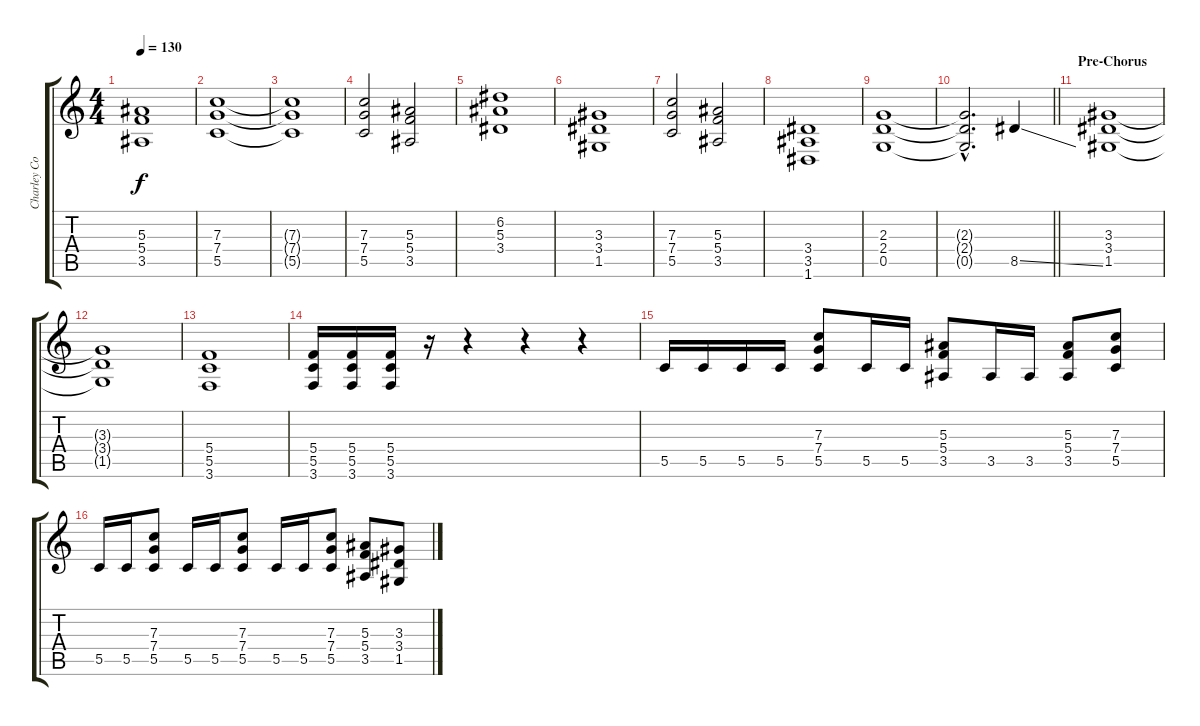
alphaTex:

\track ("Charley Corbiaux (Guitar 1)" "Charley Co") {instrument distortionguitar}
\staff {score tabs}
\tuning (D4 A3 F3 C3 G2 D2) {hide}
\ts (4 4)
\tempo 130
\clef g2
\ks c
(5.3 5.4 3.5).1{dy f} |
(7.3 7.4 5.5).1 |
(7.3{t} 7.4{t} 5.5{t}).1 |
(7.3 7.4 5.5).2 (5.3 5.4 3.5).2 |
(6.2 5.3 3.4).1 |
(3.3 3.4 1.5).1 |
(7.3 7.4 5.5).2 (5.3 5.4 3.5).2 |
(3.4 3.5 1.6).1 |
(2.3 2.4 0.5).1 |
\barLineRight lightlight
(2.3{hac t} 2.4{hac t} 0.5{hac t}).2{d} 8.5{ss}.4 |
\section ("" "Pre-Chorus")
(3.3 3.4 1.5).1 |
(3.3{t} 3.4{t} 1.5{t}).1 |
(5.4 5.5 3.6).1 |
(5.4 5.5 3.6).16 (5.4 5.5 3.6).16 (5.4 5.5 3.6).16 r.16 r.4 r.4 r.4 |
5.5.16 5.5.16 5.5.16 5.5.16 (7.3 7.4 5.5).8 5.5.16 5.5.16 (5.3 5.4 3.5).8 3.5.16 3.5.16 (5.3 5.4 3.5).8 (7.3 7.4 5.5).8 |
5.5.16 5.5.16 (7.3 7.4 5.5).8 5.5.16 5.5.16 (7.3 7.4 5.5).8 5.5.16 5.5.16 (7.3 7.4 5.5).8 (5.3 5.4 3.5).8 (3.3 3.4 1.5).8
